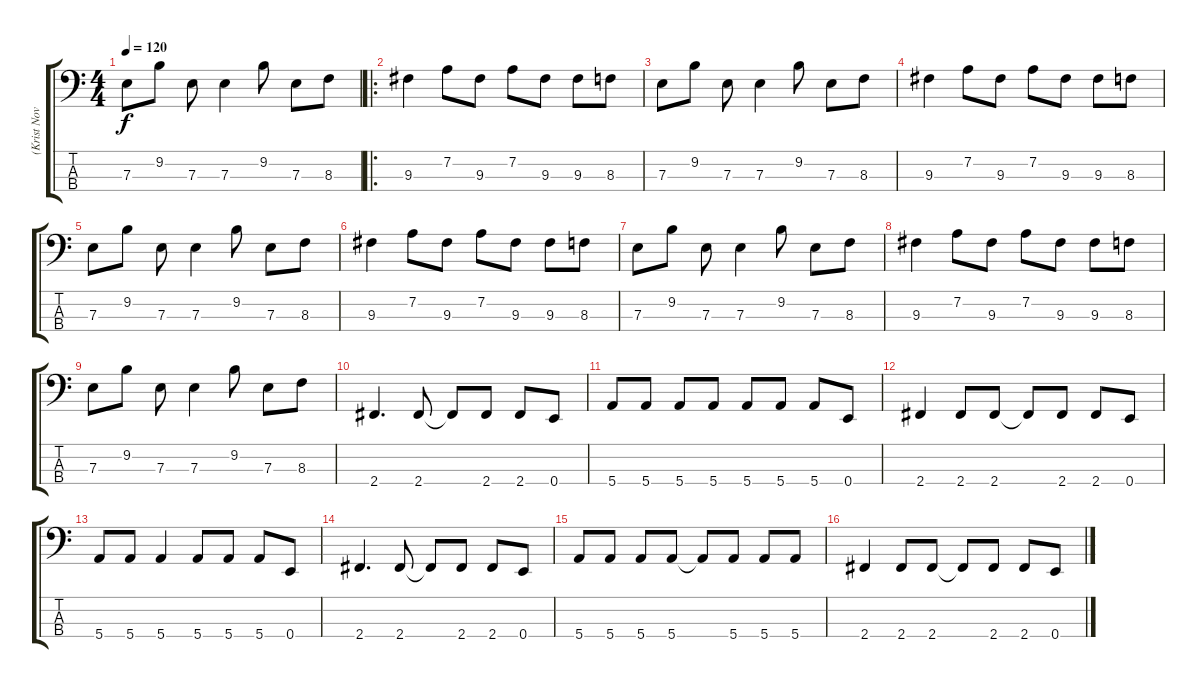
\track ("(Krist Novoselic)BASS" "(Krist Nov") {instrument electricbasspick}
\staff {score tabs}
\tuning (G2 D2 A1 E1) {hide}
\ts (4 4)
\tempo 120
\clef f4
\ks c
7.3.8{dy f} 9.2.8 7.3.8 7.3.4 9.2.8 7.3.8 8.3.8 |
\ro
9.3.4 7.2.8 9.3.8 7.2.8 9.3.8 9.3.8 8.3.8 |
7.3.8 9.2.8 7.3.8 7.3.4 9.2.8 7.3.8 8.3.8 |
9.3.4 7.2.8 9.3.8 7.2.8 9.3.8 9.3.8 8.3.8 |
7.3.8 9.2.8 7.3.8 7.3.4 9.2.8 7.3.8 8.3.8 |
9.3.4 7.2.8 9.3.8 7.2.8 9.3.8 9.3.8 8.3.8 |
7.3.8 9.2.8 7.3.8 7.3.4 9.2.8 7.3.8 8.3.8 |
9.3.4 7.2.8 9.3.8 7.2.8 9.3.8 9.3.8 8.3.8 |
7.3.8 9.2.8 7.3.8 7.3.4 9.2.8 7.3.8 8.3.8 |
2.4.4{d} 2.4.8 2.4{t}.8 2.4.8 2.4.8 0.4.8 |
5.4.8 5.4.8 5.4.8 5.4.8 5.4.8 5.4.8 5.4.8 0.4.8 |
2.4.4 2.4.8 2.4.8 2.4{t}.8 2.4.8 2.4.8 0.4.8 |
5.4.8 5.4.8 5.4.4 5.4.8 5.4.8 5.4.8 0.4.8 |
2.4.4{d} 2.4.8 2.4{t}.8 2.4.8 2.4.8 0.4.8 |
5.4.8 5.4.8 5.4.8 5.4.8 5.4{t}.8 5.4.8 5.4.8 5.4.8 |
2.4.4 2.4.8 2.4.8 2.4{t}.8 2.4.8 2.4.8 0.4.8
